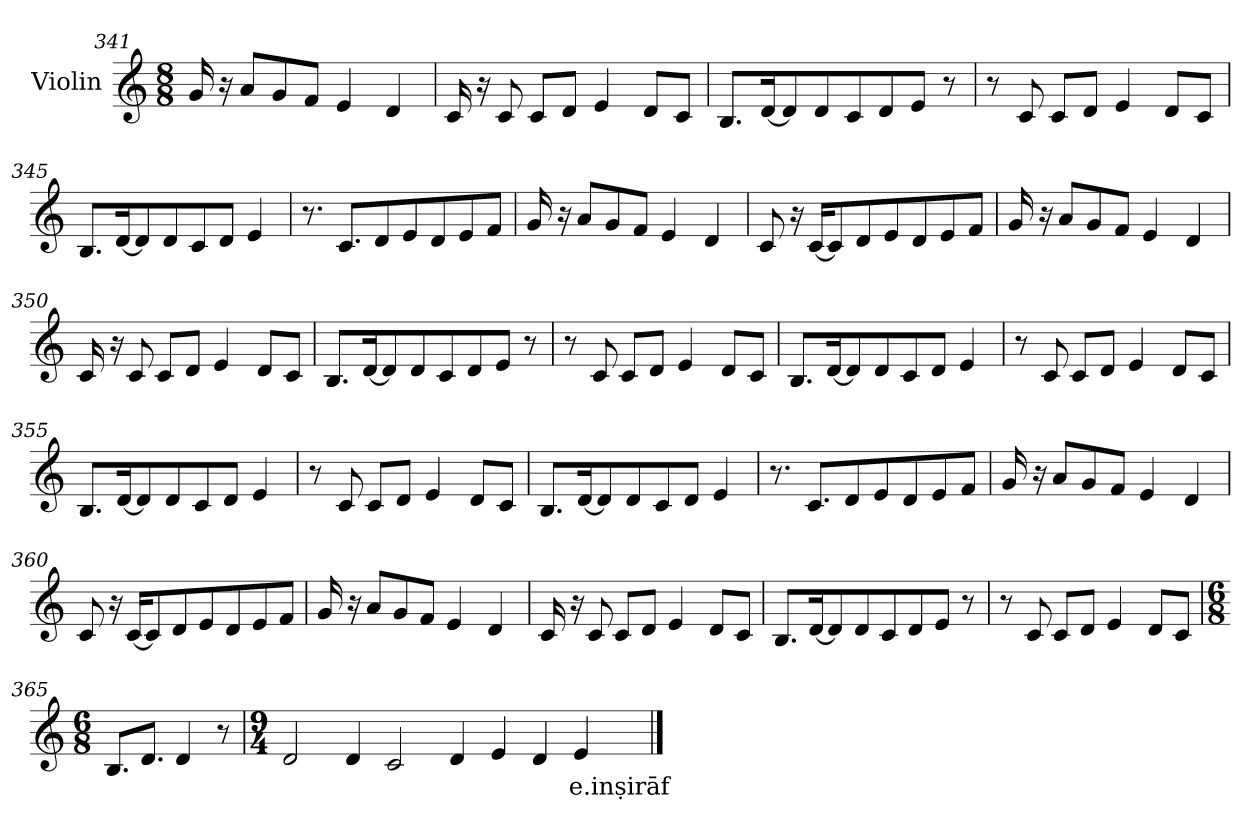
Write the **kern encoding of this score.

**kern	**text
*part1	*part1
*staff1	*staff1
*I"Violin	*
*clefG2	*
*k[]	*
*M8/8	*
=341	=341
16g/	.
16r	.
8a/L	.
8g/	.
8f/J	.
4e/	.
4d/	.
!!LO:LB:g=z
=342	=342
16c/	.
16r	.
8c/	.
8c/L	.
8d/J	.
4e/	.
8d/L	.
8c/J	.
=343	=343
8.B/L	.
[16d/K	.
8d/]	.
8d/	.
8c/	.
8d/	.
8e/J	.
8r	.
=344	=344
8r	.
8c/	.
8c/L	.
8d/J	.
4e/	.
8d/L	.
8c/J	.
=345	=345
8.B/L	.
[16d/K	.
8d/]	.
8d/	.
8c/	.
8d/J	.
4e/	.
!!LO:LB:g=z
=346	=346
8.r	.
8.c/L	.
8d/	.
8e/	.
8d/	.
8e/	.
8f/J	.
=347	=347
16g/	.
16r	.
8a/L	.
8g/	.
8f/J	.
4e/	.
4d/	.
=348	=348
8c/	.
16r	.
[16c/KL	.
8c/]	.
8d/	.
8e/	.
8d/	.
8e/	.
8f/J	.
=349	=349
16g/	.
16r	.
8a/L	.
8g/	.
8f/J	.
4e/	.
4d/	.
!!LO:LB:g=z
=350	=350
16c/	.
16r	.
8c/	.
8c/L	.
8d/J	.
4e/	.
8d/L	.
8c/J	.
=351	=351
8.B/L	.
[16d/K	.
8d/]	.
8d/	.
8c/	.
8d/	.
8e/J	.
8r	.
=352	=352
8r	.
8c/	.
8c/L	.
8d/J	.
4e/	.
8d/L	.
8c/J	.
=353	=353
8.B/L	.
[16d/K	.
8d/]	.
8d/	.
8c/	.
8d/J	.
4e/	.
!!LO:LB:g=z
=354	=354
8r	.
8c/	.
8c/L	.
8d/J	.
4e/	.
8d/L	.
8c/J	.
=355	=355
8.B/L	.
[16d/K	.
8d/]	.
8d/	.
8c/	.
8d/J	.
4e/	.
=356	=356
8r	.
8c/	.
8c/L	.
8d/J	.
4e/	.
8d/L	.
8c/J	.
=357	=357
8.B/L	.
[16d/K	.
8d/]	.
8d/	.
8c/	.
8d/J	.
4e/	.
!!LO:LB:g=z
=358	=358
8.r	.
8.c/L	.
8d/	.
8e/	.
8d/	.
8e/	.
8f/J	.
=359	=359
16g/	.
16r	.
8a/L	.
8g/	.
8f/J	.
4e/	.
4d/	.
=360	=360
8c/	.
16r	.
[16c/KL	.
8c/]	.
8d/	.
8e/	.
8d/	.
8e/	.
8f/J	.
=361	=361
16g/	.
16r	.
8a/L	.
8g/	.
8f/J	.
4e/	.
4d/	.
!!LO:LB:g=z
=362	=362
16c/	.
16r	.
8c/	.
8c/L	.
8d/J	.
4e/	.
8d/L	.
8c/J	.
=363	=363
8.B/L	.
[16d/K	.
8d/]	.
8d/	.
8c/	.
8d/	.
8e/J	.
8r	.
=364	=364
8r	.
8c/	.
8c/L	.
8d/J	.
4e/	.
8d/L	.
8c/J	.
=365	=365
*M6/8	*
8.B/L	.
8.d/J	.
4d/	.
8r	.
!!LO:PB:g=z
=366	=366
*M9/4	*
*MM120	*
2d/	.
4d/	.
2c/	.
4d/	.
4e/	.
4d/	.
!	!LO:LY:b
4e/	e.inṣirāf
==	==
*-	*-
